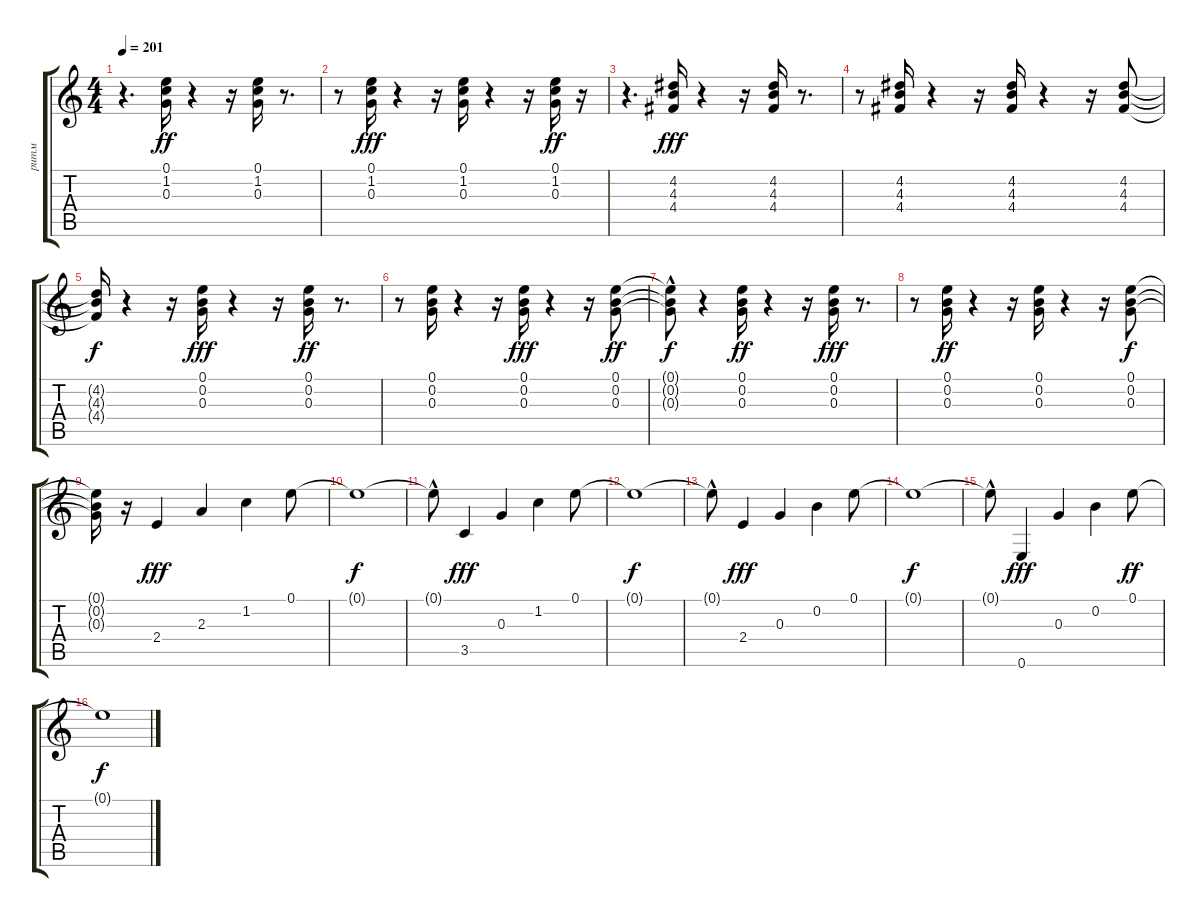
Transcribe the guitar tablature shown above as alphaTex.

\track ("ритм" "ритм") {instrument acousticguitarsteel}
\staff {score tabs}
\tuning (E4 B3 G3 D3 A2 E2) {hide}
\ts (4 4)
\tempo 201
\clef g2
\ks c
r.4{d dy fff} (0.1 1.2 0.3).16{dy ff} r.4 r.16 (0.1 1.2 0.3).16 r.8{d} |
r.8 (0.1 1.2 0.3).16{dy fff} r.4 r.16 (0.1 1.2 0.3).16 r.4 r.16 (0.1 1.2 0.3).16{dy ff} r.16 |
r.4{d} (4.2 4.3 4.4).16{dy fff} r.4 r.16 (4.2 4.3 4.4).16 r.8{d} |
r.8 (4.2 4.3 4.4).16 r.4 r.16 (4.2 4.3 4.4).16 r.4 r.16 (4.2 4.3 4.4).8 |
(4.2{t} 4.3{t} 4.4{t}).16{dy f} r.4 r.16 (0.1 0.2 0.3).16{dy fff} r.4 r.16 (0.1 0.2 0.3).16{dy ff} r.8{d} |
r.8 (0.1 0.2 0.3).16 r.4 r.16 (0.1 0.2 0.3).16{dy fff} r.4 r.16 (0.1 0.2 0.3).8{dy ff} |
(0.1{t} 0.2{hac t} 0.3{hac t}).8{dy f} r.4 (0.1 0.2 0.3).16{dy ff} r.4 r.16 (0.1 0.2 0.3).16{dy fff} r.8{d} |
r.8 (0.1 0.2 0.3).16{dy ff} r.4 r.16 (0.1 0.2 0.3).16 r.4 r.16 (0.1 0.2 0.3).8{dy f} |
(0.1{t} 0.2{t} 0.3{t}).16 r.16 2.4.4{dy fff} 2.3.4 1.2.4 0.1.8 |
0.1{t}.1{dy f} |
0.1{hac t}.8 3.5.4{dy fff} 0.3.4 1.2.4 0.1.8 |
0.1{t}.1{dy f} |
0.1{hac t}.8 2.4.4{dy fff} 0.3.4 0.2.4 0.1.8 |
0.1{t}.1{dy f} |
0.1{hac t}.8 0.6.4{dy fff} 0.3.4 0.2.4 0.1.8{dy ff} |
0.1{t}.1{dy f}
